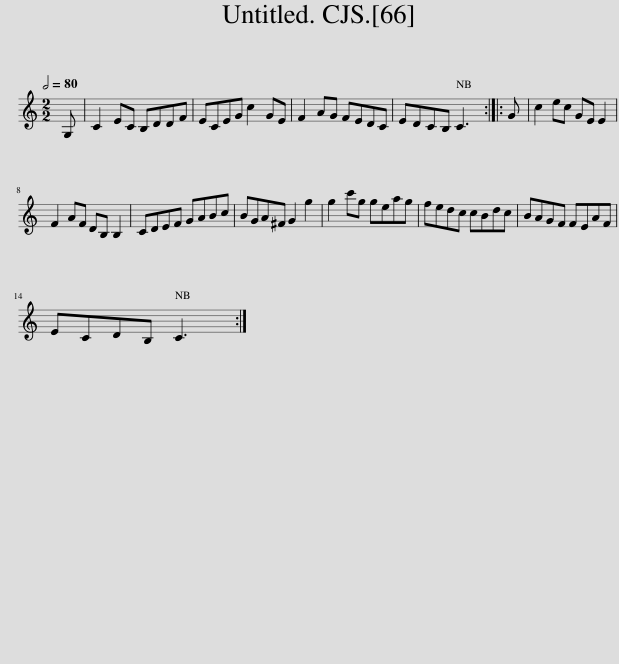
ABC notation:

X:1
L:1/8
Q:1/2=80
M:2/2
I:linebreak $
K:C
V:1 treble
V:1
 G, | C2 EC B,DDF | ECEG c2 GE | F2 AG FEDC | EDCB, C3 :: %5
 G | c2 ec GE E2 |$ F2 AF DB, B,2 | CDEF GABc | BGA^F G2 g2 | %10
 g2 c'g geag | fedc cBdc | BAGF FEAF |$ ECDB, C3 :| %14
